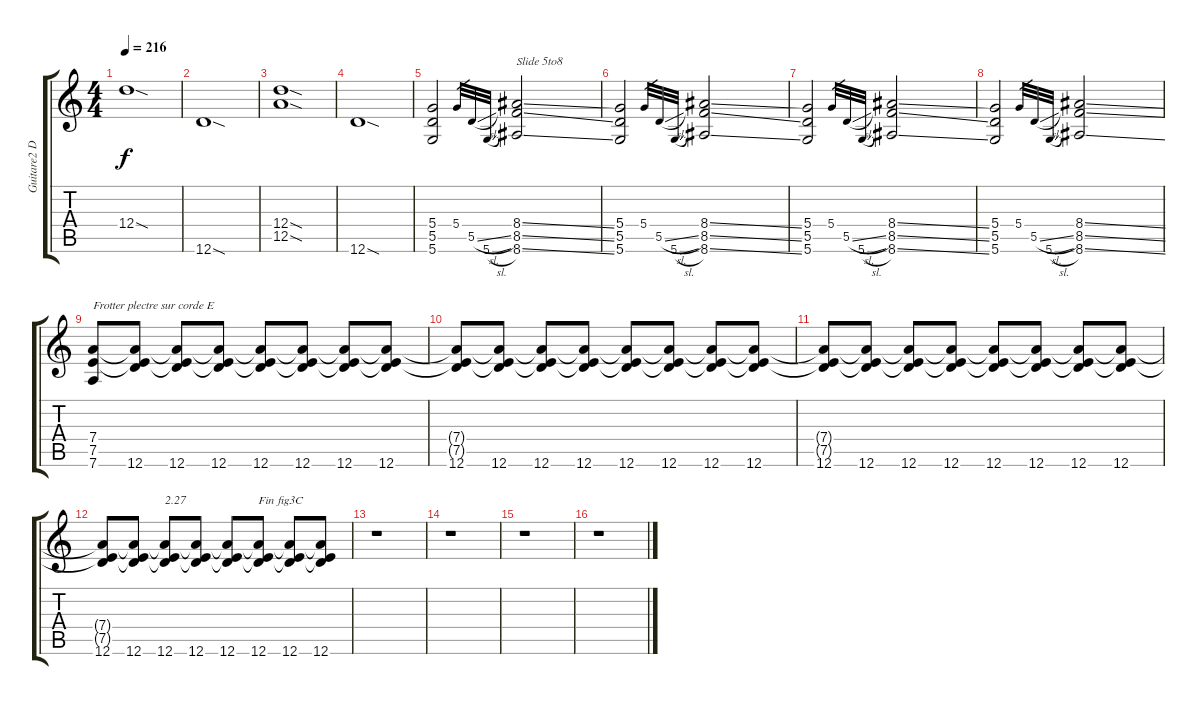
\track ("Guitare2 Dr-D" "Guitare2 D") {instrument distortionguitar}
\staff {score tabs}
\tuning (E4 B3 G3 D3 A2 D2) {hide}
\ts (4 4)
\tempo 216
\clef g2
\ks c
12.4{sod}.1{dy f} |
12.6{sod}.1 |
(12.4{sod} 12.5{sod}).1 |
12.6{sod}.1 |
(5.4 5.5 5.6).2 5.4.32{gr} 5.5{sl}.32{gr} 5.6{sl}.32{gr} (8.4{ss} 8.5{ss} 8.6{ss}).2{txt "Slide 5to8"} |
(5.4 5.5 5.6).2 5.4.32{gr} 5.5{sl}.32{gr} 5.6{sl}.32{gr} (8.4{ss} 8.5{ss} 8.6{ss}).2 |
(5.4 5.5 5.6).2 5.4.32{gr} 5.5{sl}.32{gr} 5.6{sl}.32{gr} (8.4{ss} 8.5{ss} 8.6{ss}).2 |
(5.4 5.5 5.6).2 5.4.32{gr} 5.5{sl}.32{gr} 5.6{sl}.32{gr} (8.4{ss} 8.5{ss} 8.6{ss}).2 |
(7.4 7.5 7.6).8{txt "Frotter plectre sur corde E"} (7.4{t} 7.5{t} 12.6).8{instrument guitarfretnoise} (7.4{t} 7.5{t} 12.6).8 (7.4{t} 7.5{t} 12.6).8 (7.4{t} 7.5{t} 12.6).8 (7.4{t} 7.5{t} 12.6).8 (7.4{t} 7.5{t} 12.6).8 (7.4{t} 7.5{t} 12.6).8 |
(7.4{t} 7.5{t} 12.6).8 (7.4{t} 7.5{t} 12.6).8 (7.4{t} 7.5{t} 12.6).8 (7.4{t} 7.5{t} 12.6).8 (7.4{t} 7.5{t} 12.6).8 (7.4{t} 7.5{t} 12.6).8 (7.4{t} 7.5{t} 12.6).8 (7.4{t} 7.5{t} 12.6).8 |
(7.4{t} 7.5{t} 12.6).8 (7.4{t} 7.5{t} 12.6).8 (7.4{t} 7.5{t} 12.6).8 (7.4{t} 7.5{t} 12.6).8 (7.4{t} 7.5{t} 12.6).8 (7.4{t} 7.5{t} 12.6).8 (7.4{t} 7.5{t} 12.6).8 (7.4{t} 7.5{t} 12.6).8 |
(7.4{t} 7.5{t} 12.6).8 (7.4{t} 7.5{t} 12.6).8 (7.4{t} 7.5{t} 12.6).8{txt "2.27"} (7.4{t} 7.5{t} 12.6).8 (7.4{t} 7.5{t} 12.6).8 (7.4{t} 7.5{t} 12.6).8{txt "Fin fig3C"} (7.4{t} 7.5{t} 12.6).8 (7.4{t} 7.5{t} 12.6).8 |
r.1 |
r.1 |
r.1 |
r.1
